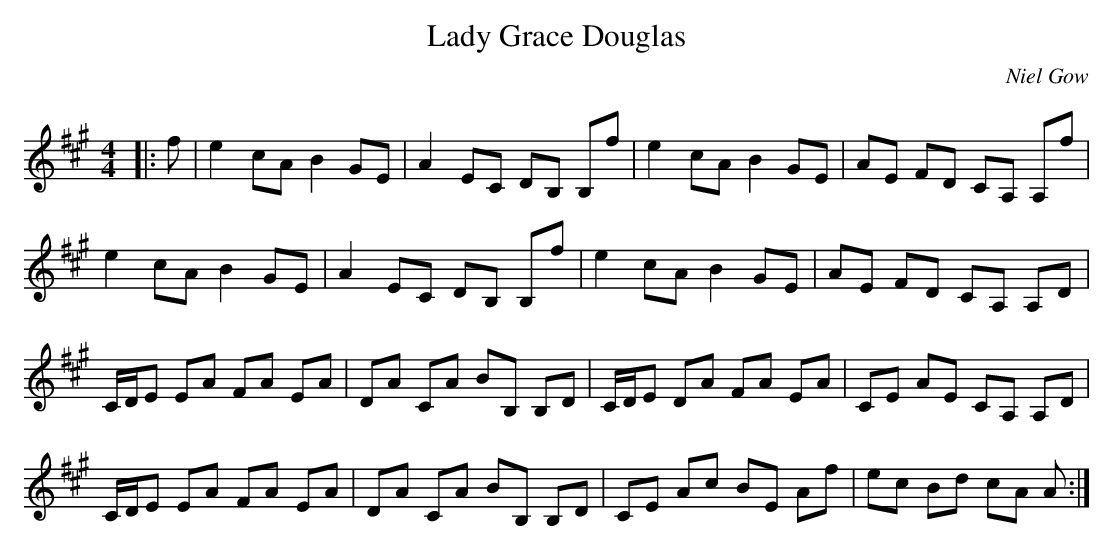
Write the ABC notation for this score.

X:1
T: Lady Grace Douglas
C:Niel Gow
Q: 232
K:A
M:4/4
L:1/8
|:f|e2 cA B2 GE|A2 EC DB, B,f|e2 cA B2 GE|AE FD CA, A,f|
e2 cA B2 GE|A2 EC DB, B,f|e2 cA B2 GE|AE FD CA, A,D|
C1/2D1/2E EA FA EA|DA CA BB, B,D|C1/2D1/2E DA FA EA|CE AE CA, A,D|
C1/2D1/2E EA FA EA|DA CA BB, B,D|CE Ac BE Af|ec Bd cA A:|
